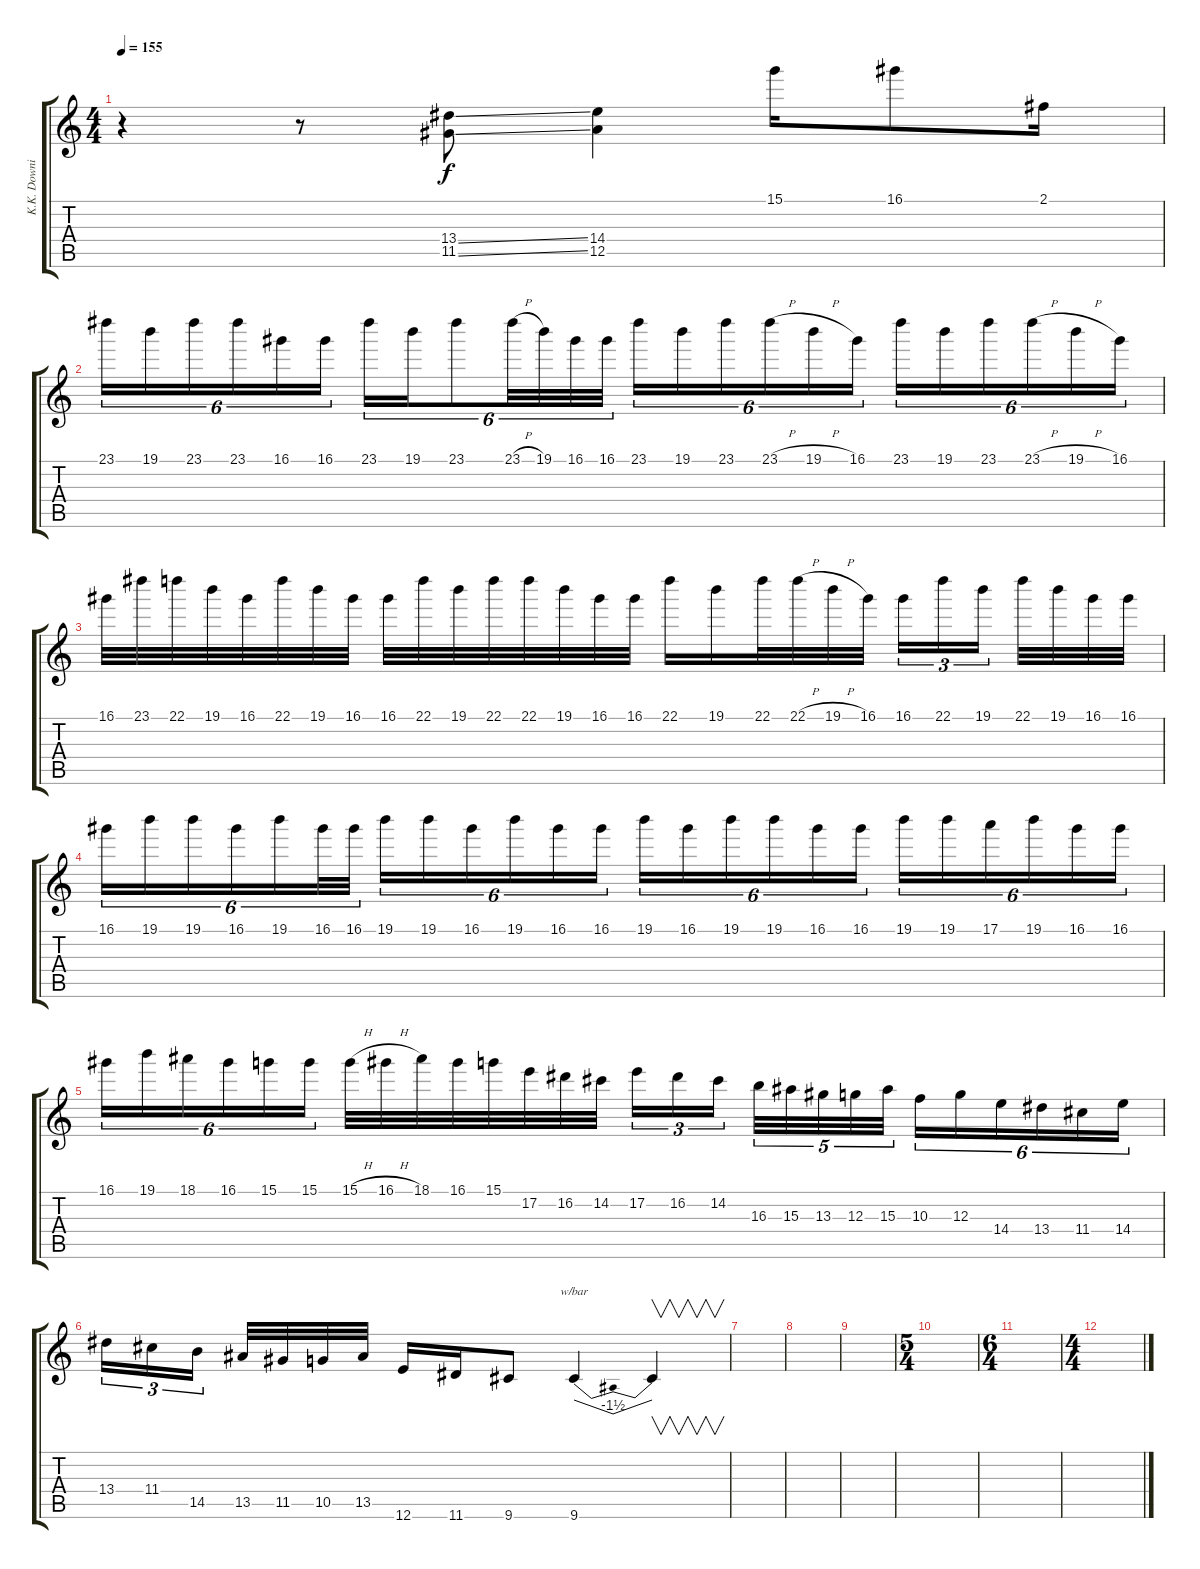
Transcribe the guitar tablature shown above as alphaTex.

\track ("K.K. Downing" "K.K. Downi") {instrument distortionguitar}
\staff {score tabs}
\tuning (E4 B3 G3 D3 A2 E2) {hide}
\ts (4 4)
\tempo 155
\clef g2
\ks c
r.4{dy f instrument distortionguitar} r.8 (13.4{ss} 11.5{ss}).8 (14.4 12.5).4 15.1.16 16.1.8 2.1.16 |
23.1.16{tu (6 4)} 19.1.16{tu (6 4)} 23.1.16{tu (6 4)} 23.1.16{tu (6 4)} 16.1.16{tu (6 4)} 16.1.16{tu (6 4)} 23.1.16{tu (6 4)} 19.1.16{tu (6 4)} 23.1.8{tu (6 4)} 23.1{h}.32{tu (6 4)} 19.1.32{tu (6 4)} 16.1.32{tu (6 4)} 16.1.32{tu (6 4)} 23.1.16{tu (6 4)} 19.1.16{tu (6 4)} 23.1.16{tu (6 4)} 23.1{h}.16{tu (6 4)} 19.1{h}.16{tu (6 4)} 16.1.16{tu (6 4)} 23.1.16{tu (6 4)} 19.1.16{tu (6 4)} 23.1.16{tu (6 4)} 23.1{h}.16{tu (6 4)} 19.1{h}.16{tu (6 4)} 16.1.16{tu (6 4)} |
16.1.32 23.1.32 22.1.32 19.1.32 16.1.32 22.1.32 19.1.32 16.1.32 16.1.32 22.1.32 19.1.32 22.1.32 22.1.32 19.1.32 16.1.32 16.1.32 22.1.16 19.1.16 22.1.32 22.1{h}.32 19.1{h}.32 16.1.32 16.1.16{tu (3 2)} 22.1.16{tu (3 2)} 19.1.16{tu (3 2)} 22.1.32 19.1.32 16.1.32 16.1.32 |
16.1.16{tu (6 4)} 19.1.16{tu (6 4)} 19.1.16{tu (6 4)} 16.1.16{tu (6 4)} 19.1.16{tu (6 4)} 16.1.32{tu (6 4)} 16.1.32{tu (6 4)} 19.1.16{tu (6 4)} 19.1.16{tu (6 4)} 16.1.16{tu (6 4)} 19.1.16{tu (6 4)} 16.1.16{tu (6 4)} 16.1.16{tu (6 4)} 19.1.16{tu (6 4)} 16.1.16{tu (6 4)} 19.1.16{tu (6 4)} 19.1.16{tu (6 4)} 16.1.16{tu (6 4)} 16.1.16{tu (6 4)} 19.1.16{tu (6 4)} 19.1.16{tu (6 4)} 17.1.16{tu (6 4)} 19.1.16{tu (6 4)} 16.1.16{tu (6 4)} 16.1.16{tu (6 4)} |
16.1.16{tu (6 4)} 19.1.16{tu (6 4)} 18.1.16{tu (6 4)} 16.1.16{tu (6 4)} 15.1.16{tu (6 4)} 15.1.16{tu (6 4)} 15.1{h}.32 16.1{h}.32 18.1.32 16.1.32 15.1.32 17.2.32 16.2.32 14.2.32 17.2.16{tu (3 2)} 16.2.16{tu (3 2)} 14.2.16{tu (3 2)} 16.3.32{tu (5 4)} 15.3.32{tu (5 4)} 13.3.32{tu (5 4)} 12.3.32{tu (5 4)} 15.3.32{tu (5 4)} 10.3.16{tu (6 4)} 12.3.16{tu (6 4)} 14.4.16{tu (6 4)} 13.4.16{tu (6 4)} 11.4.16{tu (6 4)} 14.4.16{tu (6 4)} |
13.4.16{tu (3 2)} 11.4.16{tu (3 2)} 14.5.16{tu (3 2)} 13.5.32 11.5.32 10.5.32 13.5.32 12.6.16 11.6.16 9.6.8 9.6.4{tbe (dip default 0 0 30 -6 60 0)} 9.6{t}.4{v} |
|
|
|
\ts (5 4)
|
\ts (6 4)
|
\ts (4 4)
